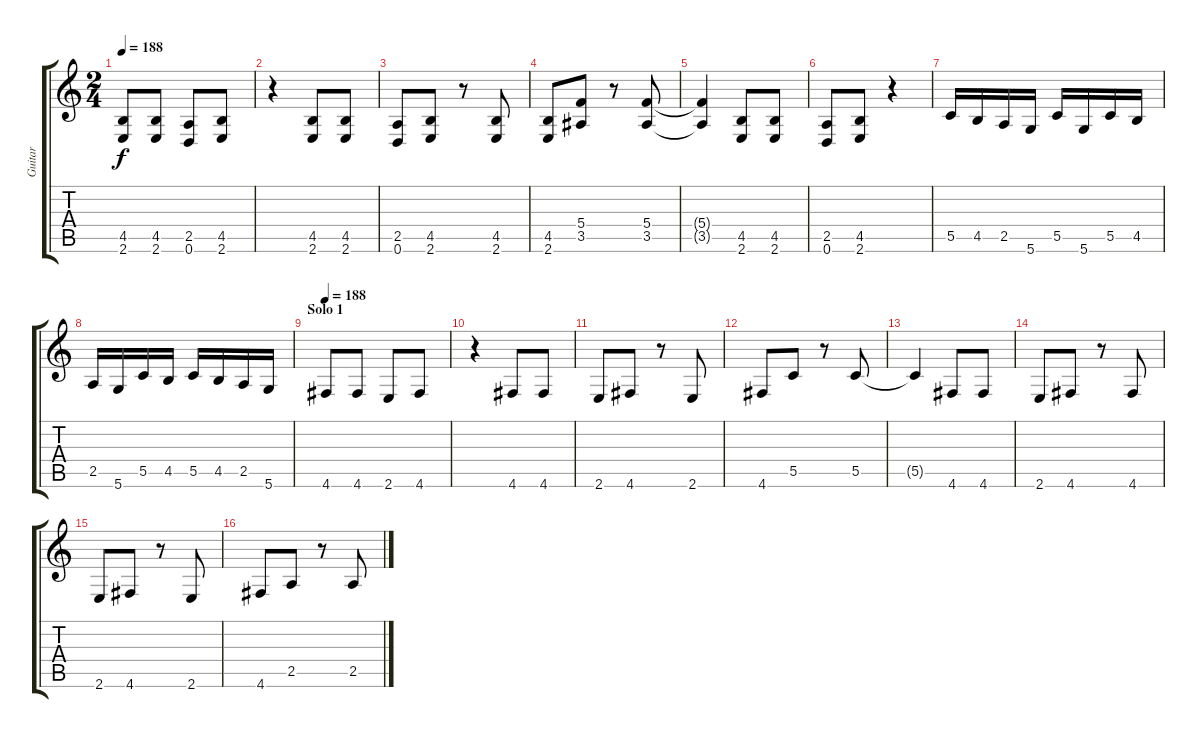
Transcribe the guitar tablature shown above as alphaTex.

\track ("Guitar" "Guitar") {instrument distortionguitar}
\staff {score tabs}
\tuning (D4 A3 F3 C3 G2 D2) {hide}
\ts (2 4)
\tempo 188
\clef g2
\ks c
(4.5 2.6).8{dy f} (4.5 2.6).8 (2.5 0.6).8 (4.5 2.6).8 |
r.4 (4.5 2.6).8 (4.5 2.6).8 |
(2.5 0.6).8 (4.5 2.6).8 r.8 (4.5 2.6).8 |
(4.5 2.6).8 (5.4 3.5).8 r.8 (5.4 3.5).8 |
(5.4{t} 3.5{t}).4 (4.5 2.6).8 (4.5 2.6).8 |
(2.5 0.6).8 (4.5 2.6).8 r.4 |
5.5.16 4.5.16 2.5.16 5.6.16 5.5.16 5.6.16 5.5.16 4.5.16 |
2.5.16 5.6.16 5.5.16 4.5.16 5.5.16 4.5.16 2.5.16 5.6.16 |
\section ("" "Solo 1")
\tempo 188
4.6.8 4.6.8 2.6.8 4.6.8 |
r.4 4.6.8 4.6.8 |
2.6.8 4.6.8 r.8 2.6.8 |
4.6.8 5.5.8 r.8 5.5.8 |
5.5{t}.4 4.6.8 4.6.8 |
2.6.8 4.6.8 r.8 4.6.8 |
2.6.8 4.6.8 r.8 2.6.8 |
4.6.8 2.5.8 r.8 2.5.8
